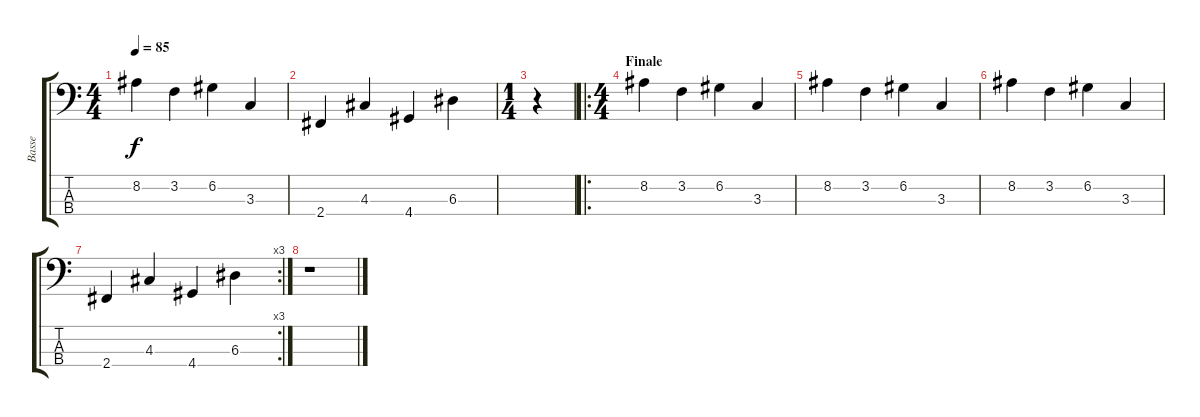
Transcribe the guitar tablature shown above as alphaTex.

\track ("Basse" "Basse") {instrument acousticbass}
\staff {score tabs}
\tuning (G2 D2 A1 E1) {hide}
\ts (4 4)
\tempo 85
\clef f4
\ks c
8.2.4{dy f} 3.2.4 6.2.4 3.3.4 |
2.4.4 4.3.4 4.4.4 6.3.4 |
\ts (1 4)
r.4 |
\ro
\ts (4 4)
\section ("" "Finale")
8.2.4 3.2.4 6.2.4 3.3.4 |
8.2.4 3.2.4 6.2.4 3.3.4 |
8.2.4 3.2.4 6.2.4 3.3.4 |
\rc 3
2.4.4 4.3.4 4.4.4 6.3.4 |
r.1
